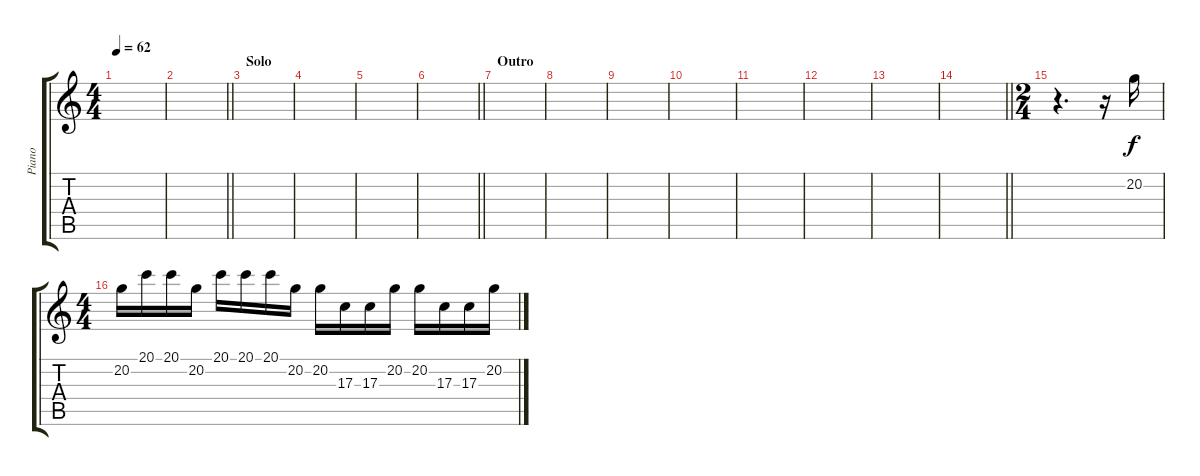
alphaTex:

\track ("Piano" "Piano") {instrument acousticgrandpiano}
\staff {score tabs}
\tuning (E4 B3 G3 D3 A2 E2) {hide}
\ts (4 4)
\tempo 62
\clef g2
\ks c
|
\barLineRight lightlight
|
\section ("" "Solo")
|
|
|
\barLineRight lightlight
|
\section ("" "Outro")
|
|
|
|
|
|
|
\barLineRight lightlight
|
\ts (2 4)
r.4{d} r.16 20.2.16 |
\ts (4 4)
20.2.16 20.1.16 20.1.16 20.2.16 20.1.16 20.1.16 20.1.16 20.2.16 20.2.16 17.3.16 17.3.16 20.2.16 20.2.16 17.3.16 17.3.16 20.2.16
